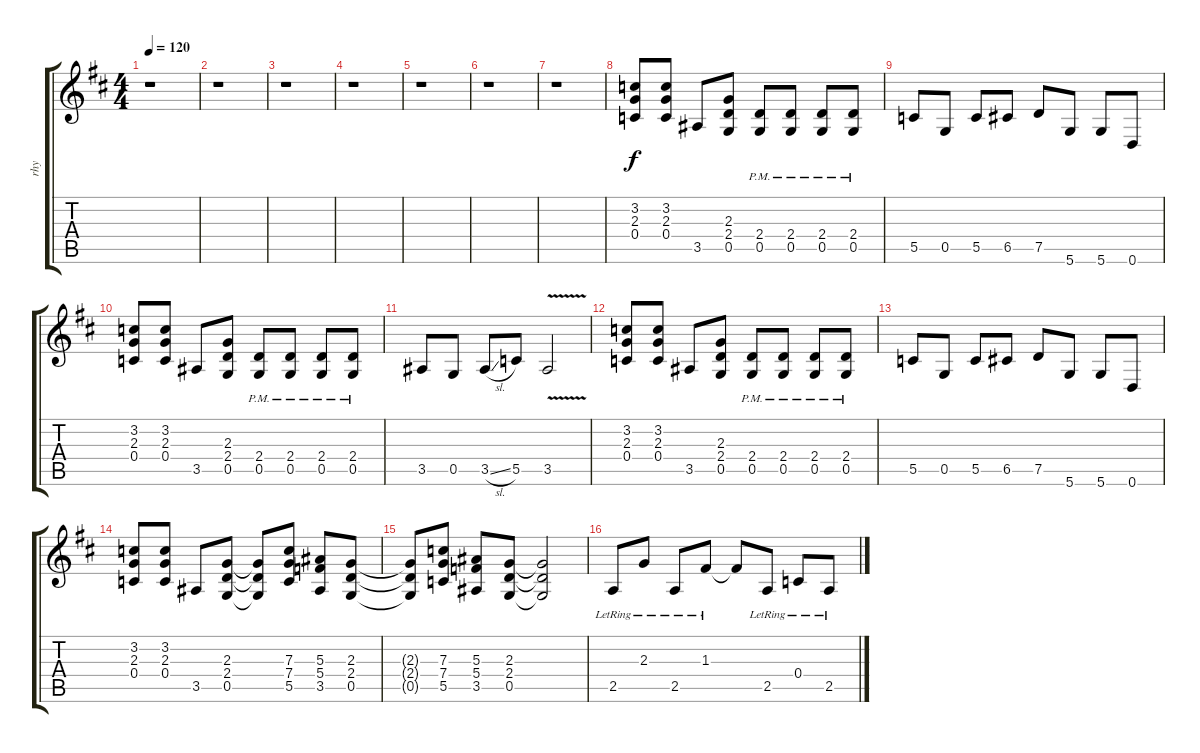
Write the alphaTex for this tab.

\track ("rhy" "rhy") {instrument distortionguitar}
\staff {score tabs}
\tuning (D4 A3 F3 C3 G2 D2) {hide}
\ts (4 4)
\tempo 120
\clef g2
\ks d
r.1{dy f} |
r.1 |
r.1 |
r.1 |
r.1 |
r.1 |
r.1 |
(3.2 2.3 0.4).8 (3.2 2.3 0.4).8 3.5.8 (2.3 2.4 0.5).8 (2.4{pm} 0.5{pm}).8 (2.4{pm} 0.5{pm}).8 (2.4{pm} 0.5{pm}).8 (2.4{pm} 0.5{pm}).8 |
5.5.8 0.5.8 5.5.8 6.5.8 7.5.8 5.6.8 5.6.8 0.6.8 |
(3.2 2.3 0.4).8 (3.2 2.3 0.4).8 3.5.8 (2.3 2.4 0.5).8 (2.4{pm} 0.5{pm}).8 (2.4{pm} 0.5{pm}).8 (2.4{pm} 0.5{pm}).8 (2.4{pm} 0.5{pm}).8 |
3.5.8 0.5.8 3.5{sl}.8 5.5.8 3.5{v}.2 |
(3.2 2.3 0.4).8 (3.2 2.3 0.4).8 3.5.8 (2.3 2.4 0.5).8 (2.4{pm} 0.5{pm}).8 (2.4{pm} 0.5{pm}).8 (2.4{pm} 0.5{pm}).8 (2.4{pm} 0.5{pm}).8 |
5.5.8 0.5.8 5.5.8 6.5.8 7.5.8 5.6.8 5.6.8 0.6.8 |
(3.2 2.3 0.4).8 (3.2 2.3 0.4).8 3.5.8 (2.3 2.4 0.5).8 (2.3{t} 2.4{t} 0.5{t}).8 (7.3 7.4 5.5).8 (5.3 5.4 3.5).8 (2.3 2.4 0.5).8 |
(2.3{t} 2.4{t} 0.5{t}).8 (7.3 7.4 5.5).8 (5.3 5.4 3.5).8 (2.3 2.4 0.5).8 (2.3{t} 2.4{t} 0.5{t}).2 |
2.5{lr}.8 2.3{lr}.8 2.5{lr}.8 1.3{lr}.8 1.3{t}.8 2.5{lr}.8 0.4{lr}.8 2.5{lr}.8
